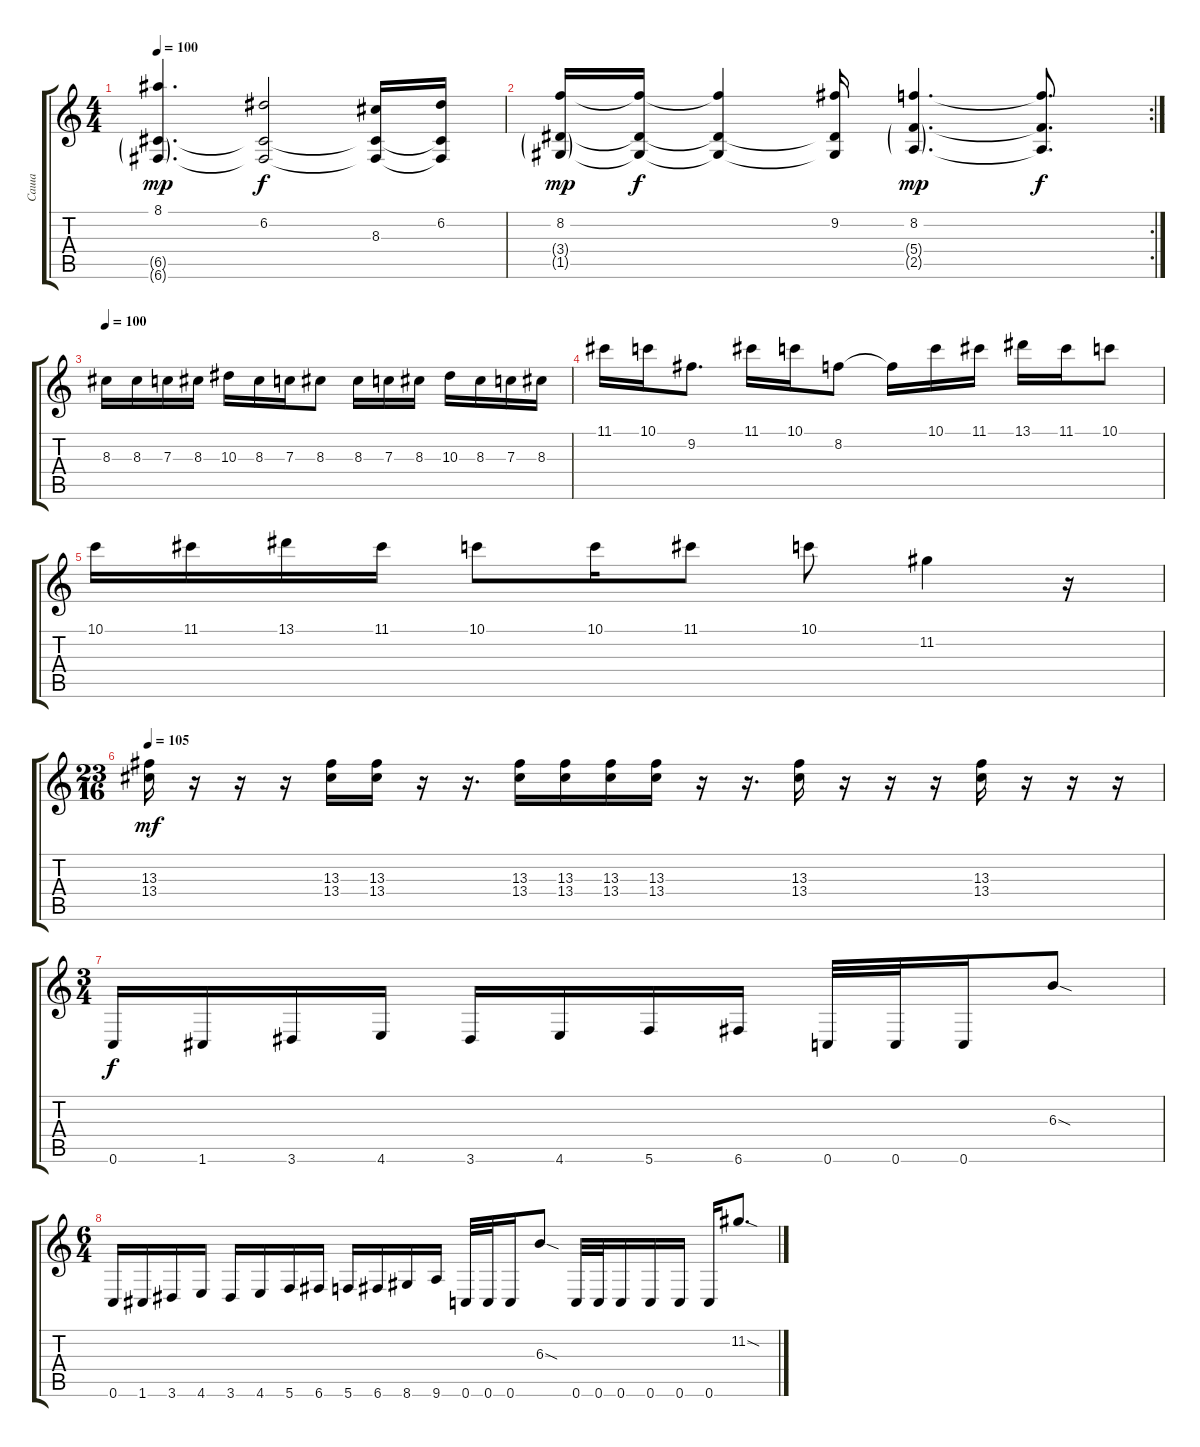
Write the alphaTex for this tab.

\track ("Саша" "Саша") {instrument overdrivenguitar}
\staff {score tabs}
\tuning (D4 A3 F3 C3 G2 C2) {hide}
\ts (4 4)
\tempo 100
\clef g2
\ks c
(8.1 6.5{g} 6.6{g}).4{d dy mp} (6.2 6.5{t} 6.6{t}).2{dy f} (8.3 6.5{t} 6.6{t}).16 (6.2 6.5{t} 6.6{t}).16 |
\rc 2
(8.2 3.4{g} 1.5{g}).16{dy mp} (8.2{t} 3.4{t} 1.5{t}).16{dy f} (8.2{t} 3.4{t} 1.5{t}).4 (9.2 3.4{t} 1.5{t}).16 (8.2 5.4{g} 2.5{g}).4{d dy mp} (8.2{t} 5.4{t} 2.5{t}).8{d dy f} |
\tempo 100
8.3.16 8.3.16 7.3.16 8.3.16 10.3.16 8.3.16 7.3.16 8.3.8 8.3.16 7.3.16 8.3.16 10.3.16 8.3.16 7.3.16 8.3.16 |
11.1.16 10.1.16 9.2.8{d} 11.1.16 10.1.16 8.2.8 8.2{t}.16 10.1.16 11.1.16 13.1.16 11.1.16 10.1.8 |
10.1.16 11.1.16 13.1.16 11.1.16 10.1.8 10.1.16 11.1.8 10.1.8 11.2.4 r.16 |
\ts (23 16)
\tempo 105
(13.3 13.4).16{dy mf} r.16 r.16 r.16 (13.3 13.4).16 (13.3 13.4).16 r.16 r.16{d} (13.3 13.4).16 (13.3 13.4).16 (13.3 13.4).16 (13.3 13.4).16 r.16 r.16{d} (13.3 13.4).16 r.16 r.16 r.16 (13.3 13.4).16 r.16 r.16 r.16 |
\ts (3 4)
0.6.16{dy f} 1.6.16 3.6.16 4.6.16 3.6.16 4.6.16 5.6.16 6.6.16 0.6.32 0.6.32 0.6.16 6.3{sod}.8 |
\ts (6 4)
0.6.16 1.6.16 3.6.16 4.6.16 3.6.16 4.6.16 5.6.16 6.6.16 5.6.16 6.6.16 8.6.16 9.6.16 0.6.32 0.6.32 0.6.16 6.3{sod}.8 0.6.32 0.6.32 0.6.16 0.6.16 0.6.16 0.6.16 11.2{sod}.8{d}
